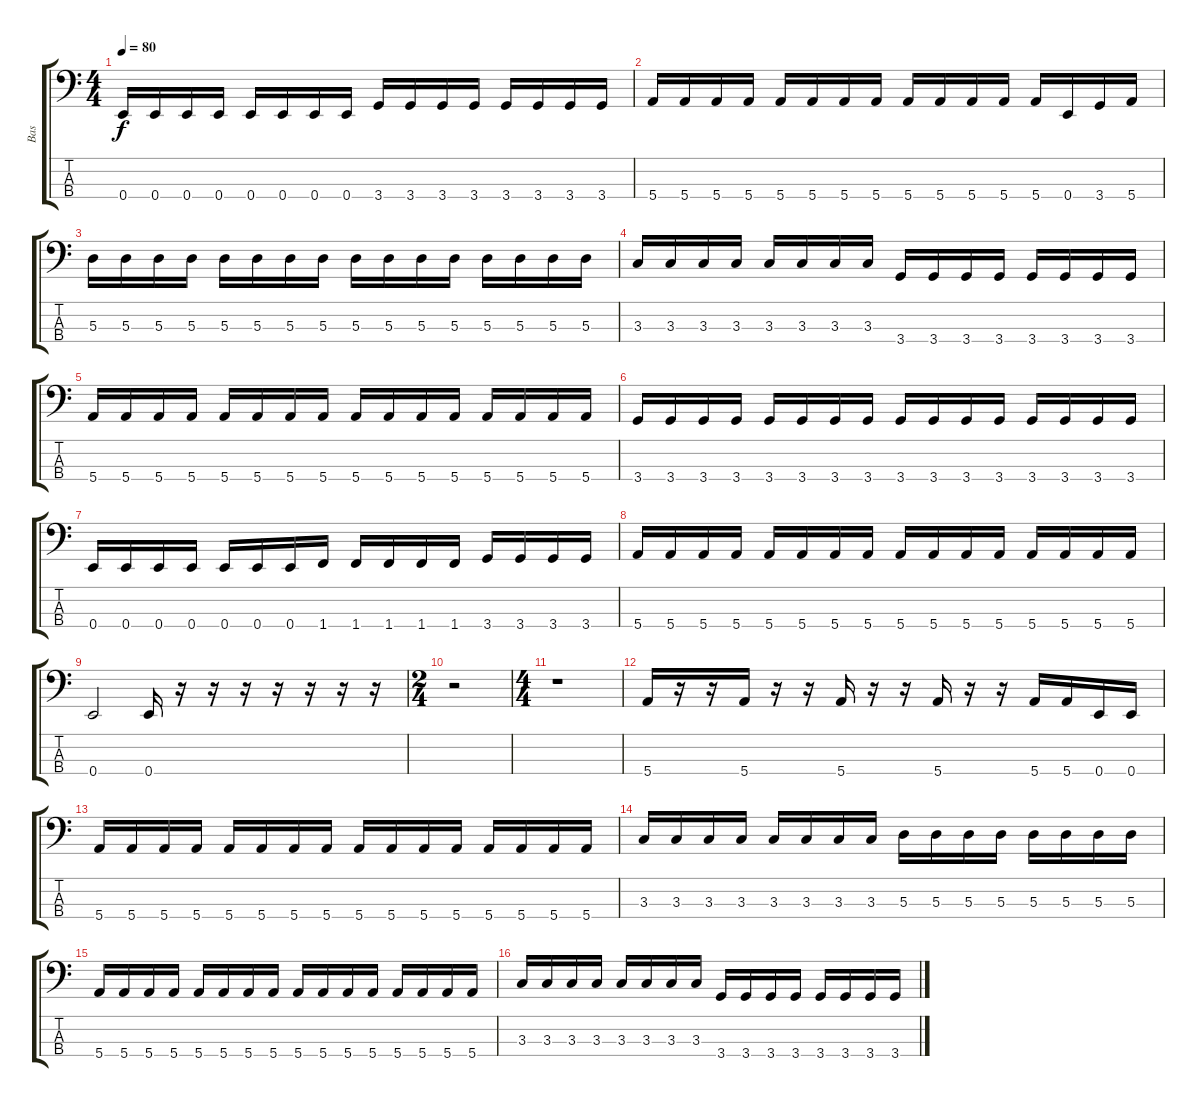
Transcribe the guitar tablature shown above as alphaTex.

\track ("Bas" "Bas") {instrument electricbassfinger}
\staff {score tabs}
\tuning (G2 D2 A1 E1) {hide}
\ts (4 4)
\tempo 80
\clef f4
\ks c
0.4.16{dy f} 0.4.16 0.4.16 0.4.16 0.4.16 0.4.16 0.4.16 0.4.16 3.4.16 3.4.16 3.4.16 3.4.16 3.4.16 3.4.16 3.4.16 3.4.16 |
5.4.16 5.4.16 5.4.16 5.4.16 5.4.16 5.4.16 5.4.16 5.4.16 5.4.16 5.4.16 5.4.16 5.4.16 5.4.16 0.4.16 3.4.16 5.4.16 |
5.3.16 5.3.16 5.3.16 5.3.16 5.3.16 5.3.16 5.3.16 5.3.16 5.3.16 5.3.16 5.3.16 5.3.16 5.3.16 5.3.16 5.3.16 5.3.16 |
3.3.16 3.3.16 3.3.16 3.3.16 3.3.16 3.3.16 3.3.16 3.3.16 3.4.16 3.4.16 3.4.16 3.4.16 3.4.16 3.4.16 3.4.16 3.4.16 |
5.4.16 5.4.16 5.4.16 5.4.16 5.4.16 5.4.16 5.4.16 5.4.16 5.4.16 5.4.16 5.4.16 5.4.16 5.4.16 5.4.16 5.4.16 5.4.16 |
3.4.16 3.4.16 3.4.16 3.4.16 3.4.16 3.4.16 3.4.16 3.4.16 3.4.16 3.4.16 3.4.16 3.4.16 3.4.16 3.4.16 3.4.16 3.4.16 |
0.4.16 0.4.16 0.4.16 0.4.16 0.4.16 0.4.16 0.4.16 1.4.16 1.4.16 1.4.16 1.4.16 1.4.16 3.4.16 3.4.16 3.4.16 3.4.16 |
5.4.16 5.4.16 5.4.16 5.4.16 5.4.16 5.4.16 5.4.16 5.4.16 5.4.16 5.4.16 5.4.16 5.4.16 5.4.16 5.4.16 5.4.16 5.4.16 |
0.4.2 0.4.16 r.16 r.16 r.16 r.16 r.16 r.16 r.16 |
\ts (2 4)
r.2 |
\ts (4 4)
r.1 |
5.4.16 r.16 r.16 5.4.16 r.16 r.16 5.4.16 r.16 r.16 5.4.16 r.16 r.16 5.4.16 5.4.16 0.4.16 0.4.16 |
5.4.16 5.4.16 5.4.16 5.4.16 5.4.16 5.4.16 5.4.16 5.4.16 5.4.16 5.4.16 5.4.16 5.4.16 5.4.16 5.4.16 5.4.16 5.4.16 |
3.3.16 3.3.16 3.3.16 3.3.16 3.3.16 3.3.16 3.3.16 3.3.16 5.3.16 5.3.16 5.3.16 5.3.16 5.3.16 5.3.16 5.3.16 5.3.16 |
5.4.16 5.4.16 5.4.16 5.4.16 5.4.16 5.4.16 5.4.16 5.4.16 5.4.16 5.4.16 5.4.16 5.4.16 5.4.16 5.4.16 5.4.16 5.4.16 |
3.3.16 3.3.16 3.3.16 3.3.16 3.3.16 3.3.16 3.3.16 3.3.16 3.4.16 3.4.16 3.4.16 3.4.16 3.4.16 3.4.16 3.4.16 3.4.16
